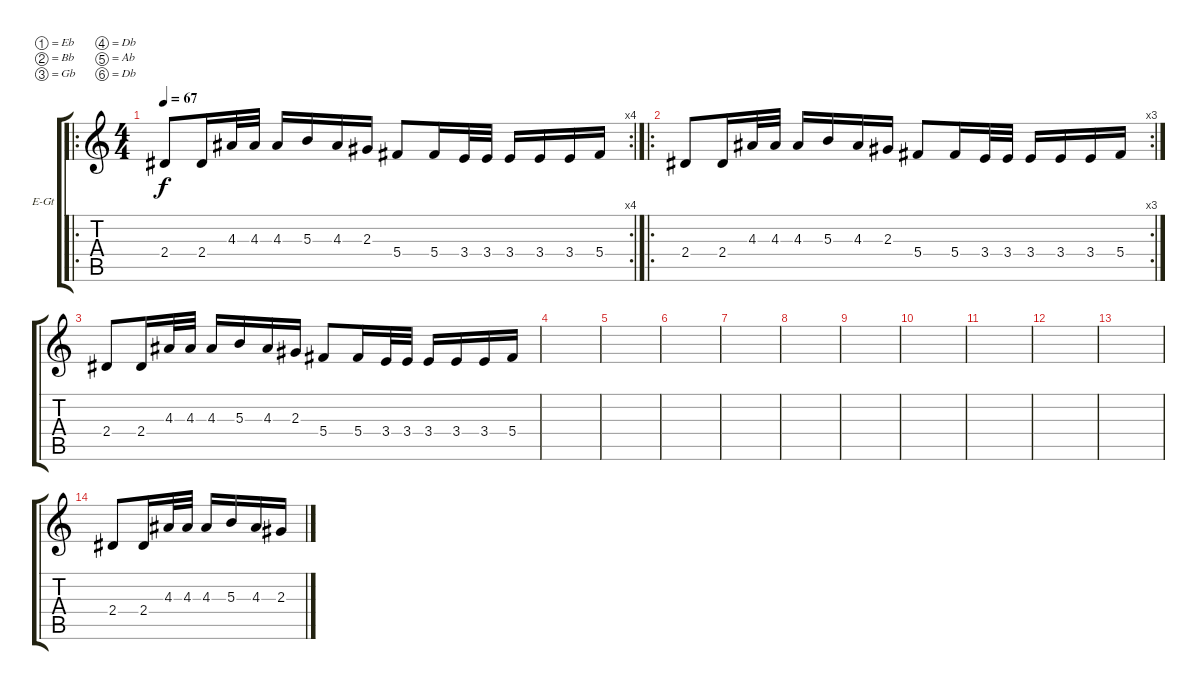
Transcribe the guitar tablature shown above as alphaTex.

\defaultSystemsLayout 4
\bracketExtendMode groupsimilarinstruments
\firstSystemTrackNameOrientation horizontal
\otherSystemsTrackNameOrientation horizontal
\track ("Electric Guitar" "E-Gt") {instrument electricguitarclean}
\staff {score tabs}
\tuning (Eb4 Bb3 Gb3 Db3 Ab2 Db2)
\ro
\rc 4
\ts (4 4)
\tempo 67
\clef g2
\ks c
2.4.8{dy f instrument electricguitarclean} 2.4.16 4.3.32 4.3.32 4.3.16 5.3.16 4.3.16 2.3.16 5.4.8 5.4.16 3.4.32 3.4.32 3.4.16 3.4.16 3.4.16 5.4.16 |
\ro
\rc 3
2.4.8 2.4.16 4.3.32 4.3.32 4.3.16 5.3.16 4.3.16 2.3.16 5.4.8 5.4.16 3.4.32 3.4.32 3.4.16 3.4.16 3.4.16 5.4.16 |
2.4.8 2.4.16 4.3.32 4.3.32 4.3.16 5.3.16 4.3.16 2.3.16 5.4.8 5.4.16 3.4.32 3.4.32 3.4.16 3.4.16 3.4.16 5.4.16 |
|
|
|
|
|
|
|
|
|
|
2.4.8 2.4.16 4.3.32 4.3.32 4.3.16 5.3.16 4.3.16 2.3.16
